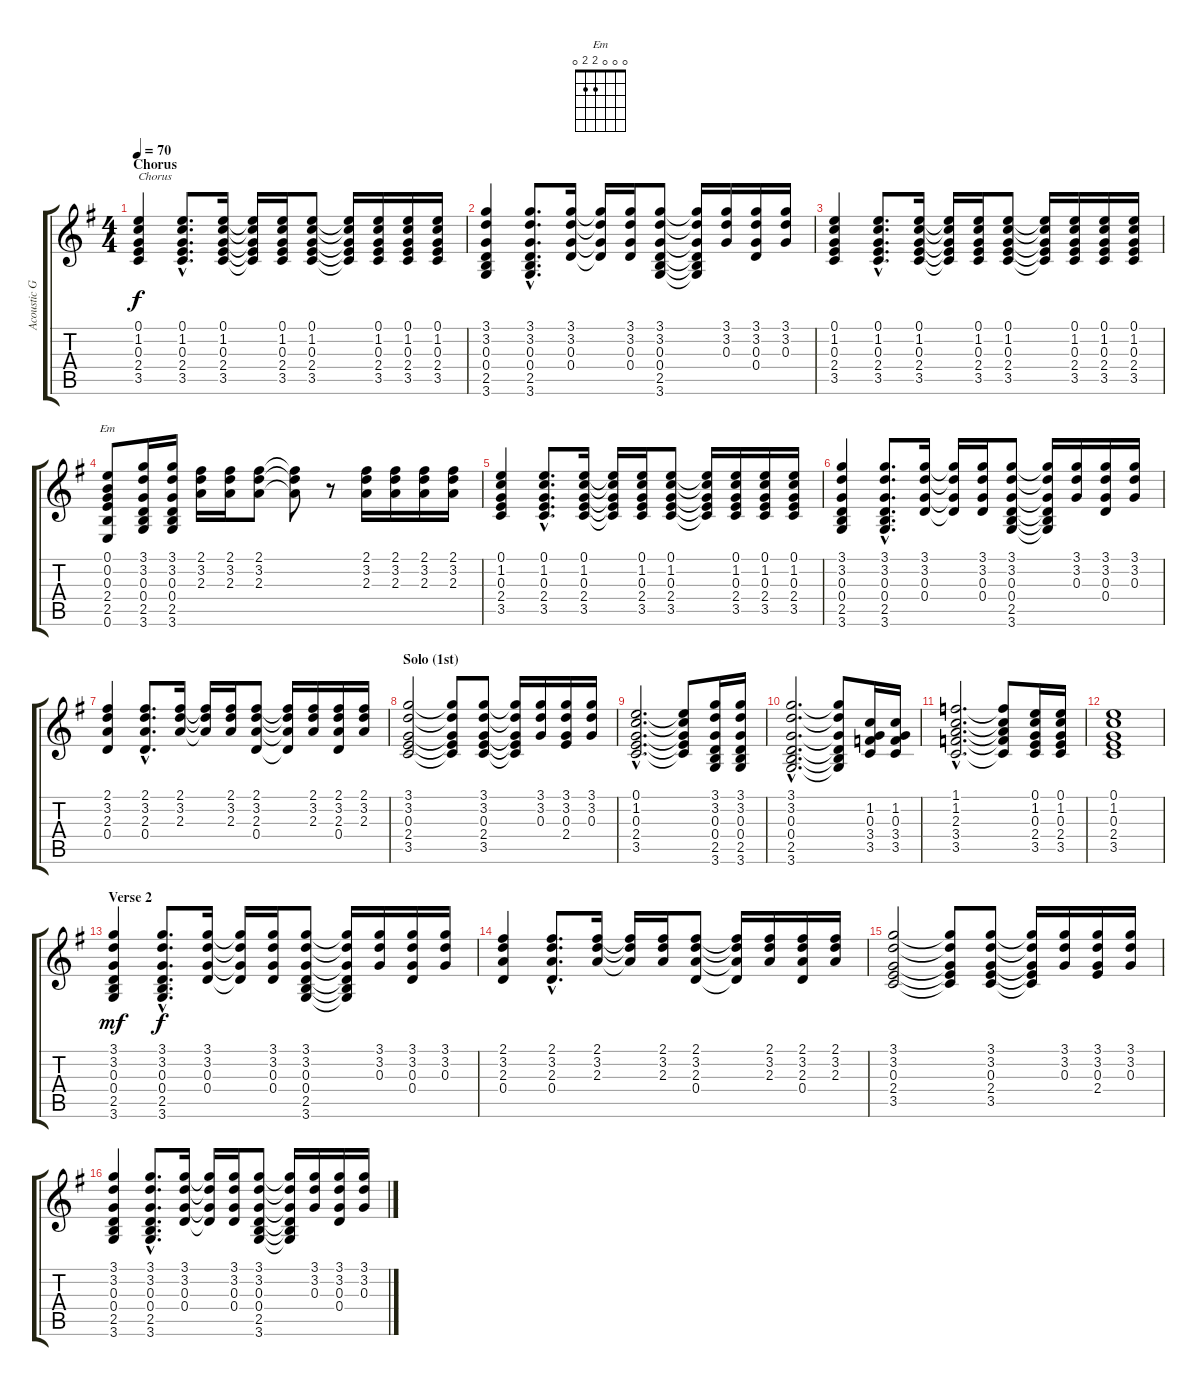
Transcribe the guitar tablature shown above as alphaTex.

\track ("Acoustic Guitar (Std Tuning)" "Acoustic G") {instrument acousticguitarsteel}
\staff {score tabs}
\tuning (E4 B3 G3 D3 A2 E2) {hide}
\chord ("Em" 0 0 0 2 2 0)
\ts (4 4)
\section ("" "Chorus")
\tempo 70
\clef g2
\ks g
(0.1 1.2 0.3 2.4 3.5).4{txt "Chorus" dy f} (0.1{hac} 1.2{hac} 0.3{hac} 2.4{hac} 3.5{hac}).8{d} (0.1 1.2 0.3 2.4 3.5).16 (0.1{t} 1.2{t} 0.3{t} 2.4{t} 3.5{t}).16 (0.1 1.2 0.3 2.4 3.5).16 (0.1 1.2 0.3 2.4 3.5).8 (0.1{t} 1.2{t} 0.3{t} 2.4{t} 3.5{t}).16 (0.1 1.2 0.3 2.4 3.5).16 (0.1 1.2 0.3 2.4 3.5).16 (0.1 1.2 0.3 2.4 3.5).16 |
(3.1 3.2 0.3 0.4 2.5 3.6).4 (3.1{hac} 3.2{hac} 0.3{hac} 0.4{hac} 2.5{hac} 3.6{hac}).8{d} (3.1 3.2 0.3 0.4).16 (3.1{t} 3.2{t} 0.3{t} 0.4{t}).16 (3.1 3.2 0.3 0.4).16 (3.1 3.2 0.3 0.4 2.5 3.6).8 (3.1{t} 3.2{t} 0.3{t} 0.4{t} 2.5{t} 3.6{t}).16 (3.1 3.2 0.3).16 (3.1 3.2 0.3 0.4).16 (3.1 3.2 0.3).16 |
(0.1 1.2 0.3 2.4 3.5).4 (0.1{hac} 1.2{hac} 0.3{hac} 2.4{hac} 3.5{hac}).8{d} (0.1 1.2 0.3 2.4 3.5).16 (0.1{t} 1.2{t} 0.3{t} 2.4{t} 3.5{t}).16 (0.1 1.2 0.3 2.4 3.5).16 (0.1 1.2 0.3 2.4 3.5).8 (0.1{t} 1.2{t} 0.3{t} 2.4{t} 3.5{t}).16 (0.1 1.2 0.3 2.4 3.5).16 (0.1 1.2 0.3 2.4 3.5).16 (0.1 1.2 0.3 2.4 3.5).16 |
(0.1 0.2 0.3 2.4 2.5 0.6).8{ch "Em"} (3.1 3.2 0.3 0.4 2.5 3.6).16 (3.1 3.2 0.3 0.4 2.5 3.6).16 (2.1 3.2 2.3).16 (2.1 3.2 2.3).16 (2.1 3.2 2.3).8 (2.1{t} 3.2{t} 2.3{t}).8 r.8 (2.1 3.2 2.3).16 (2.1 3.2 2.3).16 (2.1 3.2 2.3).16 (2.1 3.2 2.3).16 |
(0.1 1.2 0.3 2.4 3.5).4 (0.1{hac} 1.2{hac} 0.3{hac} 2.4{hac} 3.5{hac}).8{d} (0.1 1.2 0.3 2.4 3.5).16 (0.1{t} 1.2{t} 0.3{t} 2.4{t} 3.5{t}).16 (0.1 1.2 0.3 2.4 3.5).16 (0.1 1.2 0.3 2.4 3.5).8 (0.1{t} 1.2{t} 0.3{t} 2.4{t} 3.5{t}).16 (0.1 1.2 0.3 2.4 3.5).16 (0.1 1.2 0.3 2.4 3.5).16 (0.1 1.2 0.3 2.4 3.5).16 |
(3.1 3.2 0.3 0.4 2.5 3.6).4 (3.1{hac} 3.2{hac} 0.3{hac} 0.4{hac} 2.5{hac} 3.6{hac}).8{d} (3.1 3.2 0.3 0.4).16 (3.1{t} 3.2{t} 0.3{t} 0.4{t}).16 (3.1 3.2 0.3 0.4).16 (3.1 3.2 0.3 0.4 2.5 3.6).8 (3.1{t} 3.2{t} 0.3{t} 0.4{t} 2.5{t} 3.6{t}).16 (3.1 3.2 0.3).16 (3.1 3.2 0.3 0.4).16 (3.1 3.2 0.3).16 |
(2.1 3.2 2.3 0.4).4 (2.1{hac} 3.2{hac} 2.3{hac} 0.4{hac}).8{d} (2.1 3.2 2.3).16 (2.1{t} 3.2{t} 2.3{t}).16 (2.1 3.2 2.3).16 (2.1 3.2 2.3 0.4).8 (2.1{t} 3.2{t} 2.3{t} 0.4{t}).16 (2.1 3.2 2.3).16 (2.1 3.2 2.3 0.4).16 (2.1 3.2 2.3).16 |
\section ("" "Solo (1st)")
(3.1 3.2 0.3 2.4 3.5).2 (3.1{t} 3.2{t} 0.3{t} 2.4{t} 3.5{t}).8 (3.1 3.2 0.3 2.4 3.5).8 (3.1{t} 3.2{t} 0.3{t} 2.4{t} 3.5{t}).16 (3.1 3.2 0.3).16 (3.1 3.2 0.3 2.4).16 (3.1 3.2 0.3).16 |
(0.1{hac} 1.2{hac} 0.3{hac} 2.4{hac} 3.5{hac}).2{d} (0.1{t} 1.2{t} 0.3{t} 2.4{t} 3.5{t}).8 (3.1 3.2 0.3 0.4 2.5 3.6).16 (3.1 3.2 0.3 0.4 2.5 3.6).16 |
(3.1{hac} 3.2{hac} 0.3{hac} 0.4{hac} 2.5{hac} 3.6{hac}).2{d} (3.1{t} 3.2{t} 0.3{t} 0.4{t} 2.5{t} 3.6{t}).8 (1.2 0.3 3.4 3.5).16 (1.2 0.3 3.4 3.5).16 |
(1.1{hac} 1.2{hac} 2.3{hac} 3.4{hac} 3.5{hac}).2{d} (1.1{t} 1.2{t} 2.3{t} 3.4{t} 3.5{t}).8 (0.1 1.2 0.3 2.4 3.5).16 (0.1 1.2 0.3 2.4 3.5).16 |
(0.1 1.2 0.3 2.4 3.5).1 |
\section ("" "Verse 2")
(3.1 3.2 0.3 0.4 2.5 3.6).4{dy mf} (3.1{hac} 3.2{hac} 0.3{hac} 0.4{hac} 2.5{hac} 3.6{hac}).8{d dy f} (3.1 3.2 0.3 0.4).16 (3.1{t} 3.2{t} 0.3{t} 0.4{t}).16 (3.1 3.2 0.3 0.4).16 (3.1 3.2 0.3 0.4 2.5 3.6).8 (3.1{t} 3.2{t} 0.3{t} 0.4{t} 2.5{t} 3.6{t}).16 (3.1 3.2 0.3).16 (3.1 3.2 0.3 0.4).16 (3.1 3.2 0.3).16 |
(2.1 3.2 2.3 0.4).4 (2.1{hac} 3.2{hac} 2.3{hac} 0.4{hac}).8{d} (2.1 3.2 2.3).16 (2.1{t} 3.2{t} 2.3{t}).16 (2.1 3.2 2.3).16 (2.1 3.2 2.3 0.4).8 (2.1{t} 3.2{t} 2.3{t} 0.4{t}).16 (2.1 3.2 2.3).16 (2.1 3.2 2.3 0.4).16 (2.1 3.2 2.3).16 |
(3.1 3.2 0.3 2.4 3.5).2 (3.1{t} 3.2{t} 0.3{t} 2.4{t} 3.5{t}).8 (3.1 3.2 0.3 2.4 3.5).8 (3.1{t} 3.2{t} 0.3{t} 2.4{t} 3.5{t}).16 (3.1 3.2 0.3).16 (3.1 3.2 0.3 2.4).16 (3.1 3.2 0.3).16 |
(3.1 3.2 0.3 0.4 2.5 3.6).4 (3.1{hac} 3.2{hac} 0.3{hac} 0.4{hac} 2.5{hac} 3.6{hac}).8{d} (3.1 3.2 0.3 0.4).16 (3.1{t} 3.2{t} 0.3{t} 0.4{t}).16 (3.1 3.2 0.3 0.4).16 (3.1 3.2 0.3 0.4 2.5 3.6).8 (3.1{t} 3.2{t} 0.3{t} 0.4{t} 2.5{t} 3.6{t}).16 (3.1 3.2 0.3).16 (3.1 3.2 0.3 0.4).16 (3.1 3.2 0.3).16
